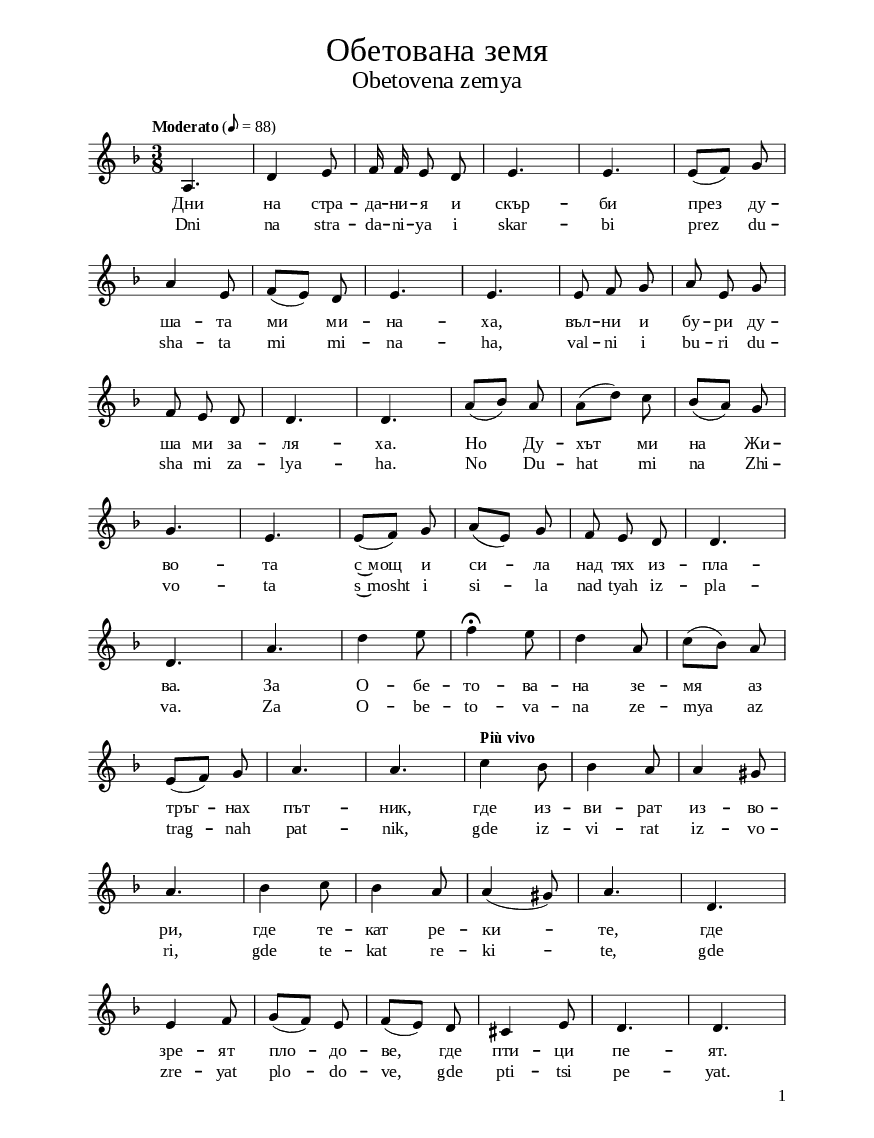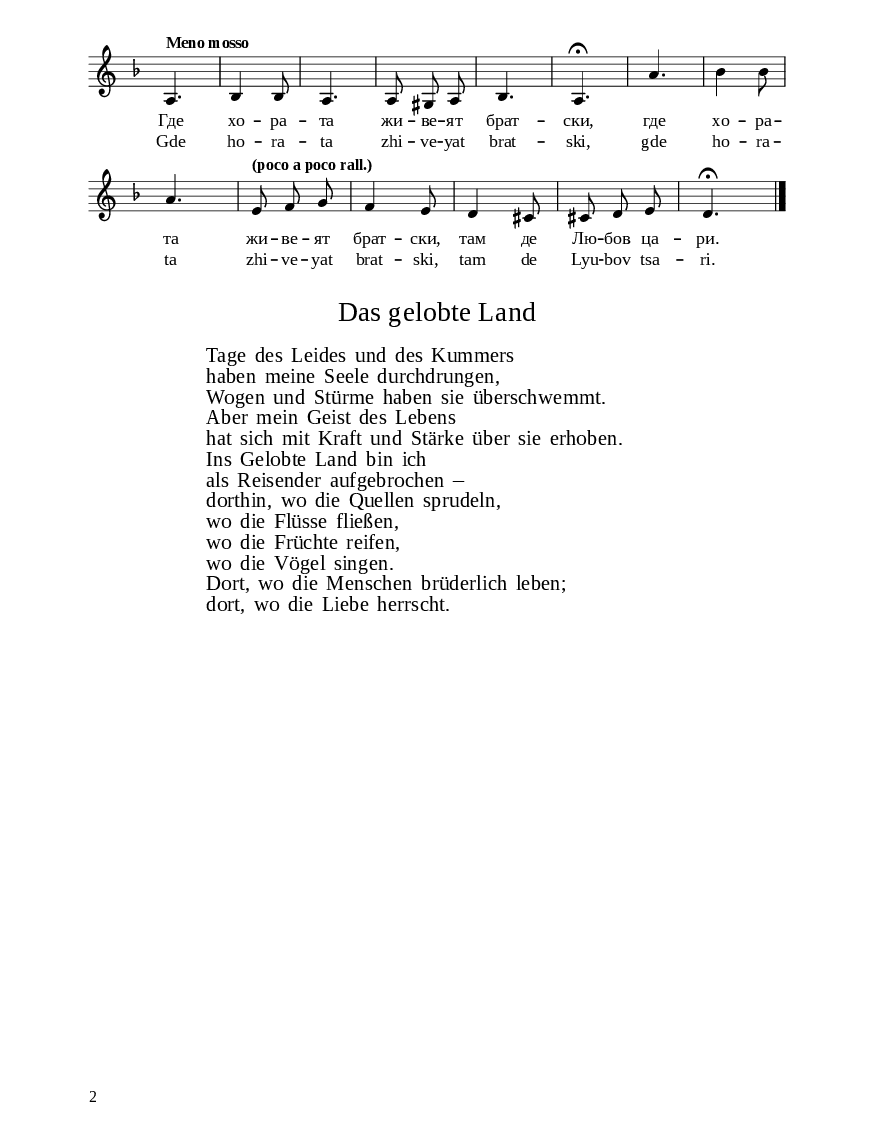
\version "2.24.0"

\include "include/globals.ily"

\bookpart {
  \label #'ref134
  \tocItem \markup "Обетована земя – Obetovena zemya"
  \include "include/bookpart-paper.ily"
  \score {
    \include "include/score-layout.ily"


    \new Voice \relative c' {
      \clef treble
      \key d \minor
      \time 3/8
      \tempoFunc "Moderato" 8 "88"
      \autoBeamOff
      \partial 4.
      a4. | % 2
      d4  e8 | % 3
      f16  f16  e8  d8 | % 4
      e4. | % 5
      e4. | % 6
      e8 ( [  f8 ) ]  g8 \break | % 7
      a4  e8 | % 8
      f8 ( [  e8 ) ]  d8 | % 9
      e4. |
      e4. | % 11
      e8  f8  g8 | % 12
      a8  e8  g8 \break | % 13
      f8  e8  d8 | % 14
      d4. | % 15
      d4. | % 16
      a'8 ( [  bes8 ) ]  a8 | % 17
      a8 ( [  d8 ) ]  c8 | % 18
      bes8 ( [  a8 ) ]  g8 \break | % 19
      g4. |
      e4. | % 21
      e8 ( [  f8 ) ]  g8 | % 22
      a8 ( [  e8 ) ]  g8 | % 23
      f8  e8  d8 | % 24
      d4. \break | % 25
      d4. | % 26
      a'4. | % 27
      d4  e8 | % 28
      f4 ^\fermata  e8 | % 29
      d4  a8 |
      c8 ( [  bes8 ) ]  a8 \break | % 31
      e8 ( [  f8 ) ]  g8 | % 32
      a4. | % 33
      a4. | % 34
      \tempo "Più vivo" c4 bes8 | % 35
      bes4  a8 | % 36
      a4  gis8 \break | % 37
      a4. | % 38
      bes4  c8 | % 39
      bes4  a8 |
      a4 (  gis8 ) | % 41
      a4. | % 42
      d,4. \break | % 43
      e4  f8 | % 44
      g8 ( [  f8 ) ]  e8 | % 45
      f8 ( [  e8 ) ]  d8 | % 46
      cis4  e8 | % 47
      d4. | % 48
      d4. \break | % 49
      \tempo "Meno mosso" a4. |
      bes4  bes8 | % 51
      a4. | % 52
      a8  gis8  a8 | % 53
      bes4. | % 54
      a4. ^\fermata | % 55
      a'4. | % 56
      bes4  bes8 \break | % 57
      a4. | % 58
      \tempo "(poco a poco rall.)" e8 f8
      g8 | % 59
      f4  e8 |
      d4  cis8 | % 61
      cis8  d8  e8 | % 62
      d4. ^\fermata \bar "|."
    }

    \addlyrics {
      Дни на стра -- да -- ни -- я и
      скър -- би през  ду -- ша -- та
      ми  ми -- на -- ха, въл -- ни и
      бу -- ри ду -- ша ми за -- ля -- ха.
      Но  Ду -- хът  ми на  Жи
      -- во -- та с~мощ  и си -- ла
      над тях из -- пла -- ва. За О --
      бе -- то -- ва -- на зе -- мя  аз
      тръг -- нах път -- ник, где из
      -- ви -- рат из -- во -- ри, где те --
      кат ре -- ки -- те, где зре --
      ят пло -- до -- ве,  где пти
      -- ци пе -- ят. Где хо -- ра -- та
      жи -- ве -- ят брат -- ски, где хо
      -- ра -- та жи -- ве -- ят брат --
      ски, там де Лю -- бов ца -- ри.}
      \addlyrics {   Dni na stra -- da -- ni -- ya i
      skar -- bi prez  du -- sha -- ta
      mi  mi -- na -- ha, val -- ni i
      bu -- ri du -- sha mi za -- lya -- ha.
      No  Du -- hat  mi na  Zhi
      -- vo -- ta s~mosht  i si -- la
      nad tyah iz -- pla -- va. Za O --
      be -- to -- va -- na ze -- mya  az
      trag -- nah pat -- nik, gde iz
      -- vi -- rat iz -- vo -- ri, gde te --
      kat re -- ki -- te, gde zre --
      yat plo -- do -- ve,  gde pti
      -- tsi pe -- yat. Gde ho -- ra -- ta
      zhi -- ve -- yat brat -- ski, gde ho
      -- ra -- ta zhi -- ve -- yat brat --
      ski, tam de Lyu -- bov tsa -- ri.}

      \header {
        title = \titleFunc "Обетована земя" "Obetovena zemya"
      }

      \midi{}

    } % score

    
    % include foreign translation(s) of the song
    \version "2.24.0"

\markup \fill-line { \fontsize #deTitleFontSize "Das gelobte Land" }
\markup \null
\markup \null
\markup \fontsize #deCoupletFontSize {
  \hspace #10
  \override #`(baseline-skip . ,deCoupletBaselineSkip)

  \column {

 \line { " " Tage des Leides und des Kummers}

 \line { " " haben meine Seele durchdrungen,}

 \line { " " Wogen und Stürme haben sie überschwemmt.}

 \line { " " Aber mein Geist des Lebens}

 \line { " " hat sich mit Kraft und Stärke über sie erhoben.}

 \line { " " Ins Gelobte Land bin ich }

 \line { " " als Reisender aufgebrochen  – }

 \line { " " dorthin, wo die Quellen sprudeln,}

 \line { " " wo die Flüsse fließen, }

 \line { " " wo die Früchte reifen,}

 \line { " " wo die Vögel singen.}

 \line { " " Dort, wo die Menschen brüderlich leben;}

 \line { " " dort, wo die Liebe herrscht.}

  }
}


  } % bookpart
